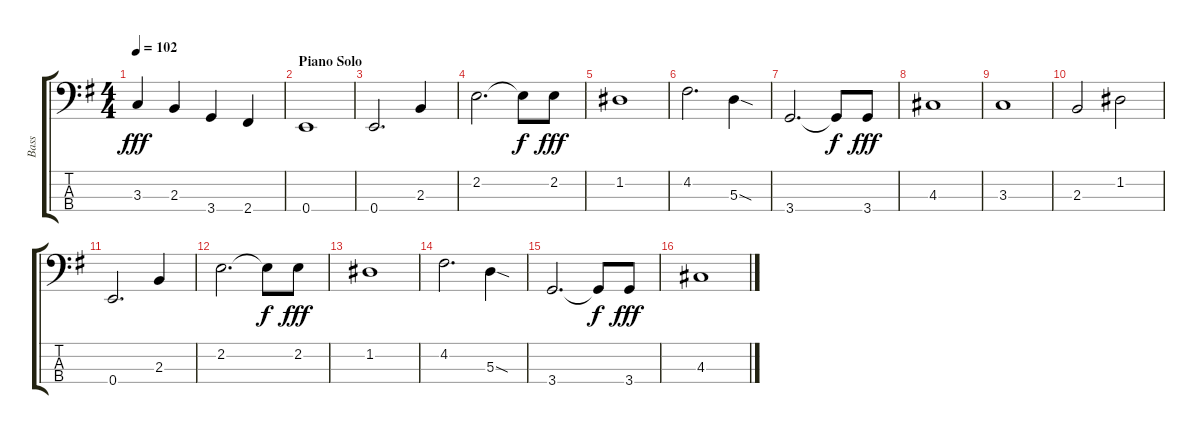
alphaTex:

\track ("Bass" "Bass") {instrument electricbasspick}
\staff {score tabs}
\tuning (G2 D2 A1 E1) {hide}
\ts (4 4)
\tempo 102
\clef f4
\ks g
3.3.4{dy fff} 2.3.4 3.4.4 2.4.4 |
\section ("" "Piano Solo")
0.4.1 |
0.4.2{d} 2.3.4 |
2.2.2{d} 2.2{t}.8{dy f} 2.2.8{dy fff} |
1.2.1 |
4.2.2{d} 5.3{sod}.4 |
3.4.2{d} 3.4{t}.8{dy f} 3.4.8{dy fff} |
4.3.1 |
3.3.1 |
2.3.2 1.2.2 |
0.4.2{d} 2.3.4 |
2.2.2{d} 2.2{t}.8{dy f} 2.2.8{dy fff} |
1.2.1 |
4.2.2{d} 5.3{sod}.4 |
3.4.2{d} 3.4{t}.8{dy f} 3.4.8{dy fff} |
4.3.1
